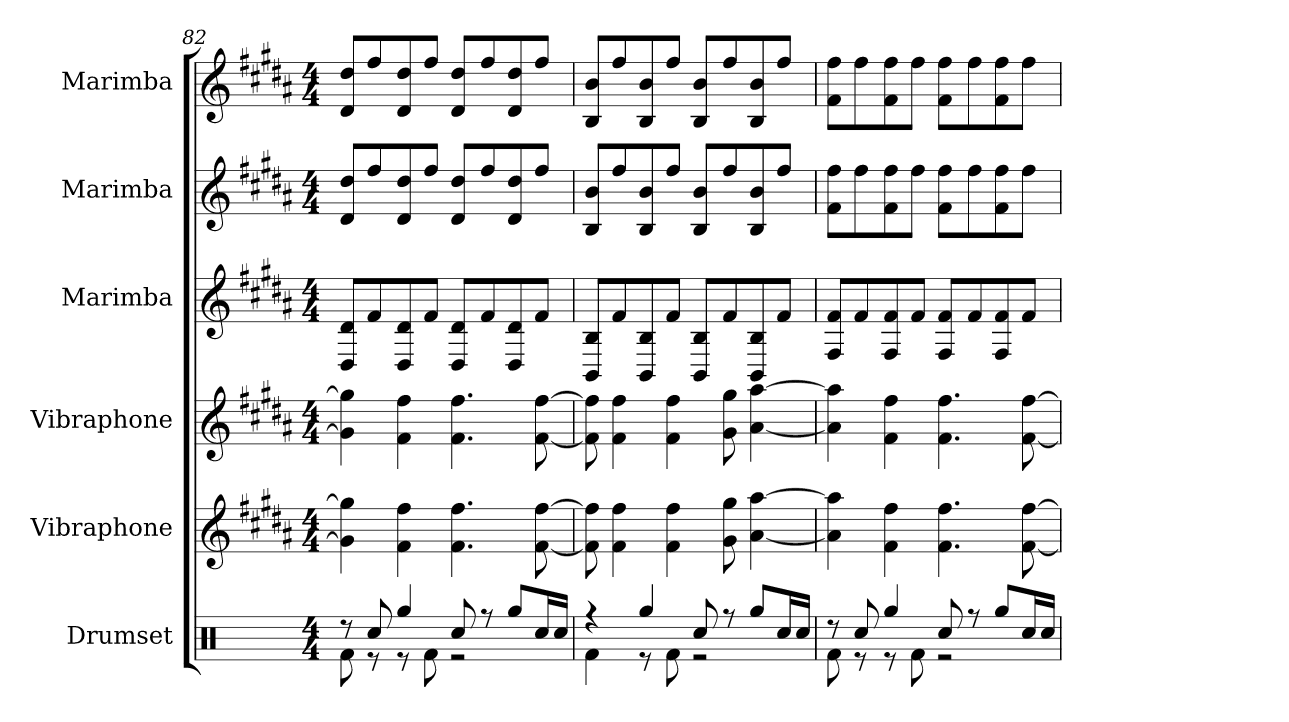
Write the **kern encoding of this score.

**kern	**kern	**kern	**kern	**kern	**kern
*part6	*part5	*part4	*part3	*part2	*part1
*staff6	*staff5	*staff4	*staff3	*staff2	*staff1
*I"Drumset	*I"Vibraphone	*I"Vibraphone	*I"Marimba	*I"Marimba	*I"Marimba
*I'Drs.	*I'Vib.	*I'Vib.	*I'Mrm.	*I'Mrm.	*I'Mrm.
*clefX	*clefG2	*clefG2	*clefG2	*clefG2	*clefG2
*k[]	*k[f#c#g#d#a#]	*k[f#c#g#d#a#]	*k[f#c#g#d#a#]	*k[f#c#g#d#a#]	*k[f#c#g#d#a#]
*M4/4	*M4/4	*M4/4	*M4/4	*M4/4	*M4/4
=82	=82	=82	=82	=82	=82
*^	*	*	*	*	*
8r	8Rf\	4g#\] 4gg#\]	4g#\] 4gg#\]	8D#/ 8d#/L	8d#/ 8dd#/L	8d#/ 8dd#/L
8Rcc/	8r	.	.	8f#/	8ff#/	8ff#/
4Rgg/	8r	4f#\ 4ff#\	4f#\ 4ff#\	8D#/ 8d#/	8d#/ 8dd#/	8d#/ 8dd#/
.	8Rf\	.	.	8f#/J	8ff#/J	8ff#/J
8Rcc/	2r	4.f#\ 4.ff#\	4.f#\ 4.ff#\	8D#/ 8d#/L	8d#/ 8dd#/L	8d#/ 8dd#/L
8r	.	.	.	8f#/	8ff#/	8ff#/
8Rgg/L	.	.	.	8D#/ 8d#/	8d#/ 8dd#/	8d#/ 8dd#/
16Rcc/L	.	[8f#\ [8ff#\	[8f#\ [8ff#\	8f#/J	8ff#/J	8ff#/J
16Rcc/JJ	.	.	.	.	.	.
=83	=83	=83	=83	=83	=83	=83
4r	4Rf\	8f#\] 8ff#\]	8f#\] 8ff#\]	8BB/ 8B/L	8B/ 8b/L	8B/ 8b/L
.	.	4f#\ 4ff#\	4f#\ 4ff#\	8f#/	8ff#/	8ff#/
4Rgg/	8r	.	.	8BB/ 8B/	8B/ 8b/	8B/ 8b/
.	8Rf\	4f#\ 4ff#\	4f#\ 4ff#\	8f#/J	8ff#/J	8ff#/J
8Rcc/	2r	.	.	8BB/ 8B/L	8B/ 8b/L	8B/ 8b/L
8r	.	8g#\ 8gg#\	8g#\ 8gg#\	8f#/	8ff#/	8ff#/
8Rgg/L	.	[4a#\ [4aa#\	[4a#\ [4aa#\	8BB/ 8B/	8B/ 8b/	8B/ 8b/
16Rcc/L	.	.	.	8f#/J	8ff#/J	8ff#/J
16Rcc/JJ	.	.	.	.	.	.
=84	=84	=84	=84	=84	=84	=84
8r	8Rf\	4a#\] 4aa#\]	4a#\] 4aa#\]	8F#/ 8f#/L	8f#\ 8ff#\L	8f#\ 8ff#\L
8Rcc/	8r	.	.	8f#/	8ff#\	8ff#\
4Rgg/	8r	4f#\ 4ff#\	4f#\ 4ff#\	8F#/ 8f#/	8f#\ 8ff#\	8f#\ 8ff#\
.	8Rf\	.	.	8f#/J	8ff#\J	8ff#\J
8Rcc/	2r	4.f#\ 4.ff#\	4.f#\ 4.ff#\	8F#/ 8f#/L	8f#\ 8ff#\L	8f#\ 8ff#\L
8r	.	.	.	8f#/	8ff#\	8ff#\
8Rgg/L	.	.	.	8F#/ 8f#/	8f#\ 8ff#\	8f#\ 8ff#\
16Rcc/L	.	[8f#\ [8ff#\	[8f#\ [8ff#\	8f#/J	8ff#\J	8ff#\J
16Rcc/JJ	.	.	.	.	.	.
*v	*v	*	*	*	*	*
=	=	=	=	=	=
*-	*-	*-	*-	*-	*-
